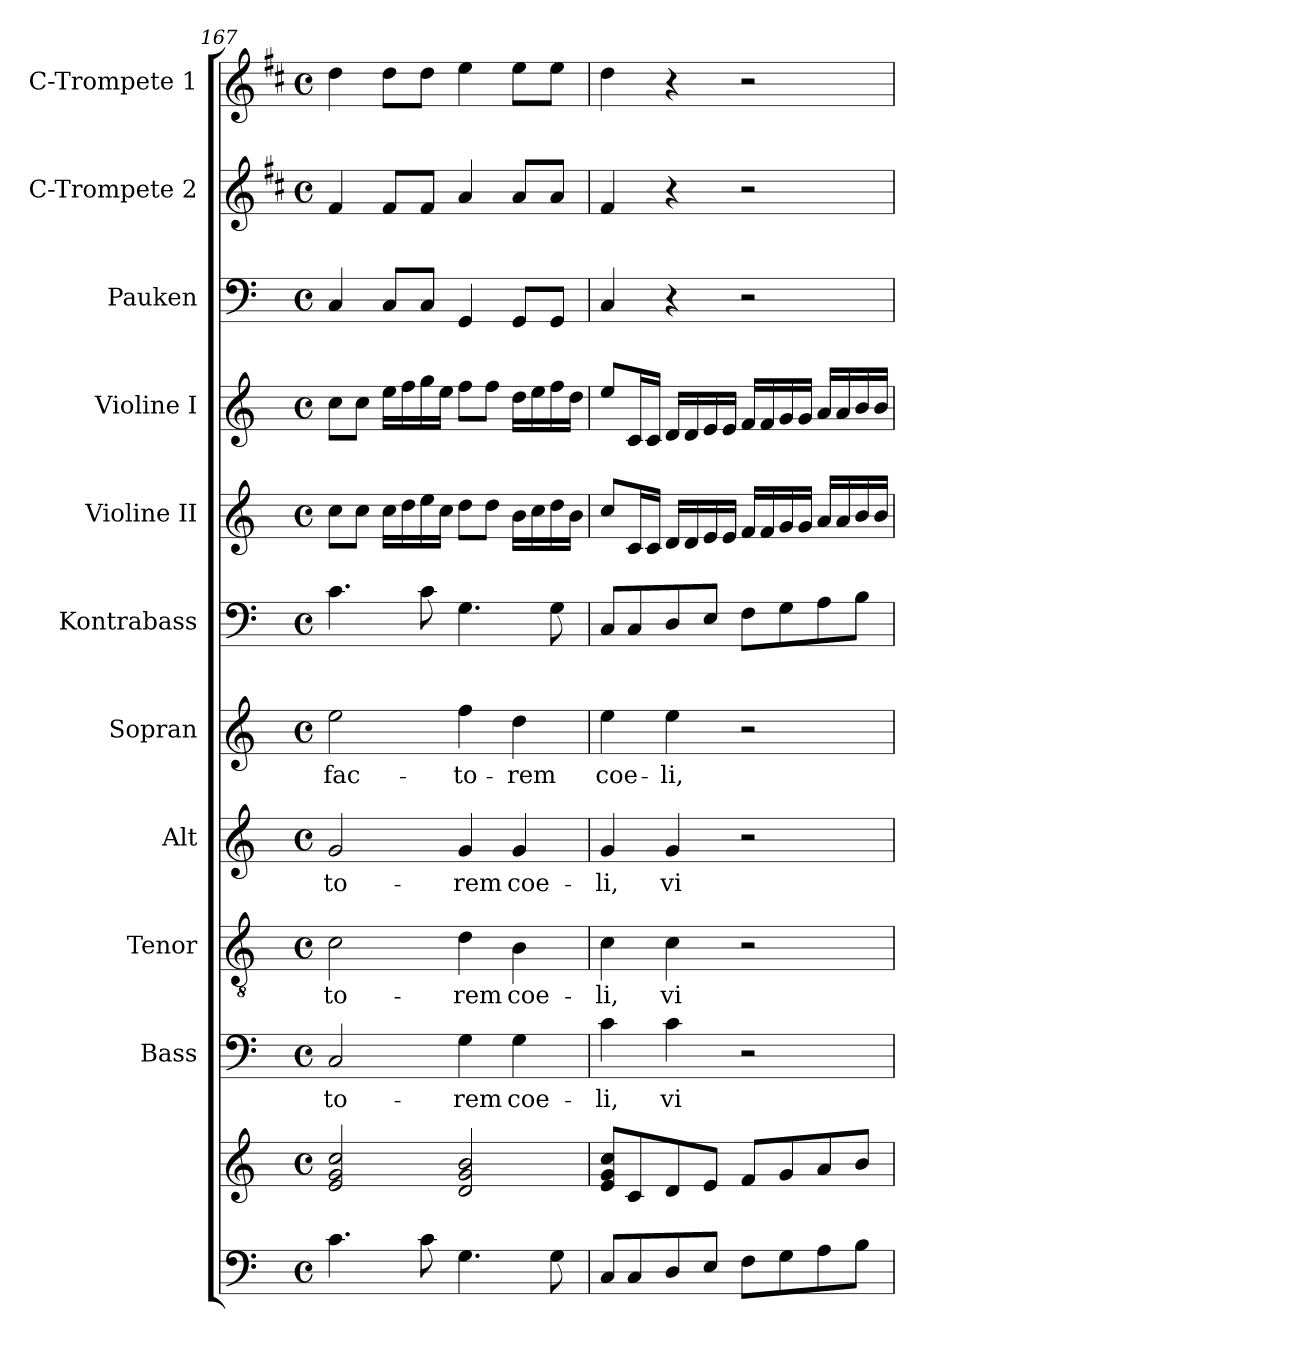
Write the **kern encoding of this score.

**kern	**kern	**kern	**text	**kern	**text	**kern	**text	**kern	**text	**kern	**kern	**kern	**kern	**kern	**kern
*part11	*part11	*part10	*part10	*part9	*part9	*part8	*part8	*part7	*part7	*part6	*part5	*part4	*part3	*part2	*part1
*staff12	*staff11	*staff10	*staff10	*staff9	*staff9	*staff8	*staff8	*staff7	*staff7	*staff6	*staff5	*staff4	*staff3	*staff2	*staff1
*	*	*I"Bass	*	*I"Tenor	*	*I"Alt	*	*I"Sopran	*	*I"Kontrabass	*I"Violine II	*I"Violine I	*I"Pauken	*I"C-Trompete 2	*I"C-Trompete 1
*	*	*I'B.	*	*I'T.	*	*I'A.	*	*I'S.	*	*I'Kb.	*I'Vl. II	*I'Vl. I	*I'Pk.	*I'C Trp. 2	*I'C Trp. 1
*clefF4	*clefG2	*clefF4	*	*clefGv2	*	*clefG2	*	*clefG2	*	*clefF4	*clefG2	*clefG2	*clefF4	*clefG2	*clefG2
*	*	*	*	*	*	*	*	*	*	*ITrd7c12	*	*	*	*ITrd1c2	*ITrd1c2
*k[]	*k[]	*k[]	*	*k[]	*	*k[]	*	*k[]	*	*k[]	*k[]	*k[]	*k[]	*k[]	*k[]
*C:	*C:	*C:	*	*C:	*	*C:	*	*C:	*	*C:	*C:	*C:	*C:	*C:	*C:
*M4/4	*M4/4	*M4/4	*	*M4/4	*	*M4/4	*	*M4/4	*	*M4/4	*M4/4	*M4/4	*M4/4	*M4/4	*M4/4
*met(c)	*met(c)	*met(c)	*	*met(c)	*	*met(c)	*	*met(c)	*	*met(c)	*met(c)	*met(c)	*met(c)	*met(c)	*met(c)
=167	=167	=167	=167	=167	=167	=167	=167	=167	=167	=167	=167	=167	=167	=167	=167
!	!	!	!LO:LY:b	!	!LO:LY:b	!	!LO:LY:b	!	!LO:LY:b	!	!	!	!	!	!
4.c\	2e/ 2g/ 2cc/	2C/	-to-	2c\	-to-	2g/	-to-	2ee\	fac-	4.C\	8cc\L	8cc\L	4C/	4e/	4cc\
.	.	.	.	.	.	.	.	.	.	.	8cc\J	8cc\J	.	.	.
.	.	.	.	.	.	.	.	.	.	.	16cc\LL	16ee\LL	8C/L	8e/L	8cc\L
.	.	.	.	.	.	.	.	.	.	.	16dd\	16ff\	.	.	.
8c\	.	.	.	.	.	.	.	.	.	8C\	16ee\	16gg\	8C/J	8e/J	8cc\J
.	.	.	.	.	.	.	.	.	.	.	16cc\JJ	16ee\JJ	.	.	.
!	!	!	!LO:LY:b	!	!LO:LY:b	!	!LO:LY:b	!	!LO:LY:b	!	!	!	!	!	!
4.G\	2d/ 2g/ 2b/	4G\	-rem	4d\	-rem	4g/	-rem	4ff\	-to-	4.GG\	8dd\L	8ff\L	4GG/	4g/	4dd\
.	.	.	.	.	.	.	.	.	.	.	8dd\J	8ff\J	.	.	.
!	!	!	!LO:LY:b	!	!LO:LY:b	!	!LO:LY:b	!	!LO:LY:b	!	!	!	!	!	!
.	.	4G\	coe-	4B\	coe-	4g/	coe-	4dd\	-rem	.	16b\LL	16dd\LL	8GG/L	8g/L	8dd\L
.	.	.	.	.	.	.	.	.	.	.	16cc\	16ee\	.	.	.
8G\	.	.	.	.	.	.	.	.	.	8GG\	16dd\	16ff\	8GG/J	8g/J	8dd\J
.	.	.	.	.	.	.	.	.	.	.	16b\JJ	16dd\JJ	.	.	.
!!LO:PB:g=z
=168	=168	=168	=168	=168	=168	=168	=168	=168	=168	=168	=168	=168	=168	=168	=168
!	!	!	!LO:LY:b	!	!LO:LY:b	!	!LO:LY:b	!	!LO:LY:b	!	!	!	!	!	!
8C/L	8e/ 8g/ 8cc/L	4c\	-li,	4c\	-li,	4g/	-li,	4ee\	coe-	8CC/L	8cc/L	8ee/L	4C/	4e/	4cc\
8C/	8c/	.	.	.	.	.	.	.	.	8CC/	16c/L	16c/L	.	.	.
.	.	.	.	.	.	.	.	.	.	.	16c/JJ	16c/JJ	.	.	.
!	!	!	!LO:LY:b	!	!LO:LY:b	!	!LO:LY:b	!	!LO:LY:b	!	!	!	!	!	!
8D/	8d/	4c\	vi-	4c\	vi-	4g/	vi-	4ee\	-li,	8DD/	16d/LL	16d/LL	4r	4r	4r
.	.	.	.	.	.	.	.	.	.	.	16d/	16d/	.	.	.
8E/J	8e/J	.	.	.	.	.	.	.	.	8EE/J	16e/	16e/	.	.	.
.	.	.	.	.	.	.	.	.	.	.	16e/JJ	16e/JJ	.	.	.
8F\L	8f/L	2r	.	2r	.	2r	.	2r	.	8FF\L	16f/LL	16f/LL	2r	2r	2r
.	.	.	.	.	.	.	.	.	.	.	16f/	16f/	.	.	.
8G\	8g/	.	.	.	.	.	.	.	.	8GG\	16g/	16g/	.	.	.
.	.	.	.	.	.	.	.	.	.	.	16g/JJ	16g/JJ	.	.	.
8A\	8a/	.	.	.	.	.	.	.	.	8AA\	16a/LL	16a/LL	.	.	.
.	.	.	.	.	.	.	.	.	.	.	16a/	16a/	.	.	.
8B\J	8b/J	.	.	.	.	.	.	.	.	8BB\J	16b/	16b/	.	.	.
.	.	.	.	.	.	.	.	.	.	.	16b/JJ	16b/JJ	.	.	.
=	=	=	=	=	=	=	=	=	=	=	=	=	=	=	=
*-	*-	*-	*-	*-	*-	*-	*-	*-	*-	*-	*-	*-	*-	*-	*-
